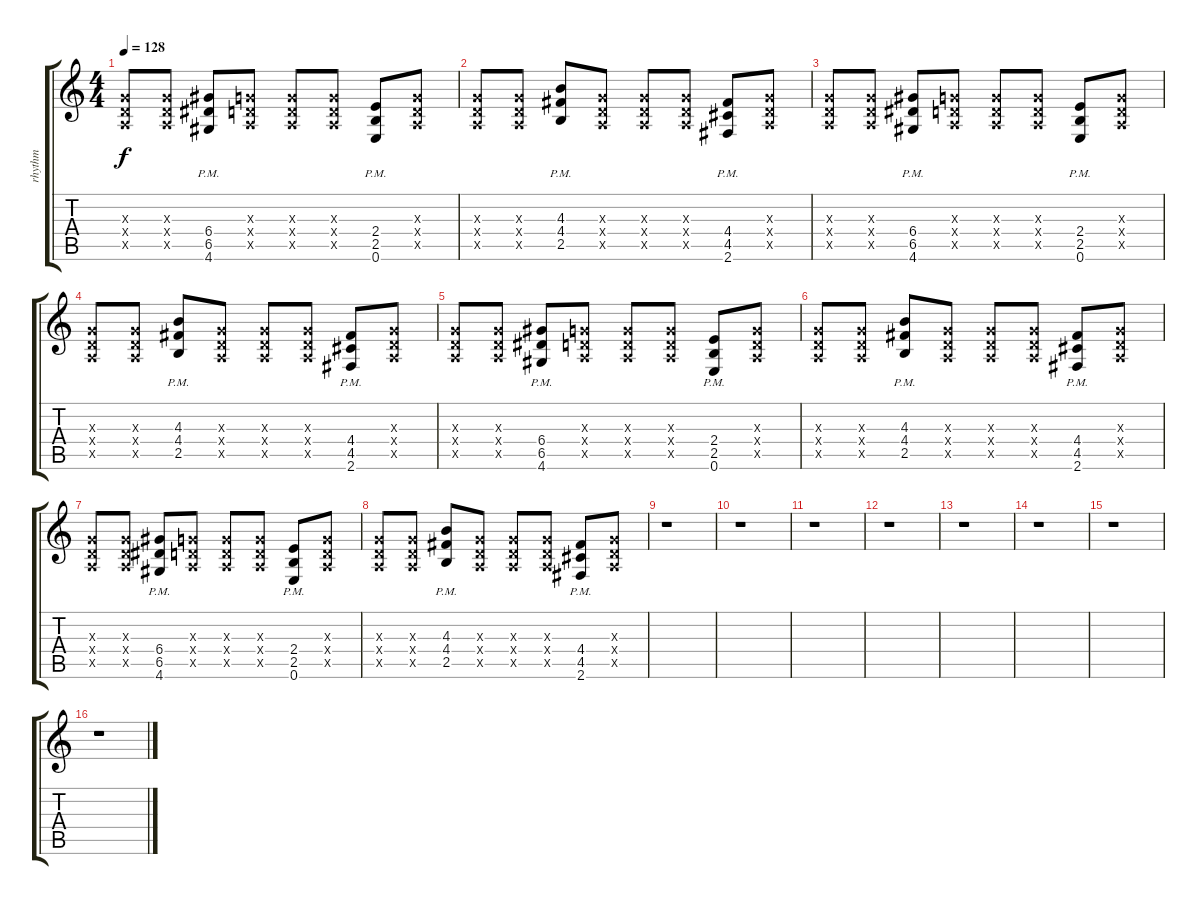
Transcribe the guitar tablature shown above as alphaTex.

\track ("rhythm" "rhythm") {instrument overdrivenguitar}
\staff {score tabs}
\tuning (E4 B3 G3 D3 A2 E2) {hide}
\ts (4 4)
\tempo 128
\clef g2
\ks c
(0.3{x} 0.4{x} 0.5{x}).8{dy f} (0.3{x} 0.4{x} 0.5{x}).8 (6.4{pm} 6.5{pm} 4.6{pm}).8 (0.3{x} 0.4{x} 0.5{x}).8 (0.3{x} 0.4{x} 0.5{x}).8 (0.3{x} 0.4{x} 0.5{x}).8 (2.4{pm} 2.5{pm} 0.6{pm}).8 (0.3{x} 0.4{x} 0.5{x}).8 |
(0.3{x} 0.4{x} 0.5{x}).8 (0.3{x} 0.4{x} 0.5{x}).8 (4.3{pm} 4.4{pm} 2.5{pm}).8 (0.3{x} 0.4{x} 0.5{x}).8 (0.3{x} 0.4{x} 0.5{x}).8 (0.3{x} 0.4{x} 0.5{x}).8 (4.4{pm} 4.5{pm} 2.6{pm}).8 (0.3{x} 0.4{x} 0.5{x}).8 |
(0.3{x} 0.4{x} 0.5{x}).8 (0.3{x} 0.4{x} 0.5{x}).8 (6.4{pm} 6.5{pm} 4.6{pm}).8 (0.3{x} 0.4{x} 0.5{x}).8 (0.3{x} 0.4{x} 0.5{x}).8 (0.3{x} 0.4{x} 0.5{x}).8 (2.4{pm} 2.5{pm} 0.6{pm}).8 (0.3{x} 0.4{x} 0.5{x}).8 |
(0.3{x} 0.4{x} 0.5{x}).8 (0.3{x} 0.4{x} 0.5{x}).8 (4.3{pm} 4.4{pm} 2.5{pm}).8 (0.3{x} 0.4{x} 0.5{x}).8 (0.3{x} 0.4{x} 0.5{x}).8 (0.3{x} 0.4{x} 0.5{x}).8 (4.4{pm} 4.5{pm} 2.6{pm}).8 (0.3{x} 0.4{x} 0.5{x}).8 |
(0.3{x} 0.4{x} 0.5{x}).8 (0.3{x} 0.4{x} 0.5{x}).8 (6.4{pm} 6.5{pm} 4.6{pm}).8 (0.3{x} 0.4{x} 0.5{x}).8 (0.3{x} 0.4{x} 0.5{x}).8 (0.3{x} 0.4{x} 0.5{x}).8 (2.4{pm} 2.5{pm} 0.6{pm}).8 (0.3{x} 0.4{x} 0.5{x}).8 |
(0.3{x} 0.4{x} 0.5{x}).8 (0.3{x} 0.4{x} 0.5{x}).8 (4.3{pm} 4.4{pm} 2.5{pm}).8 (0.3{x} 0.4{x} 0.5{x}).8 (0.3{x} 0.4{x} 0.5{x}).8 (0.3{x} 0.4{x} 0.5{x}).8 (4.4{pm} 4.5{pm} 2.6{pm}).8 (0.3{x} 0.4{x} 0.5{x}).8 |
(0.3{x} 0.4{x} 0.5{x}).8 (0.3{x} 0.4{x} 0.5{x}).8 (6.4{pm} 6.5{pm} 4.6{pm}).8 (0.3{x} 0.4{x} 0.5{x}).8 (0.3{x} 0.4{x} 0.5{x}).8 (0.3{x} 0.4{x} 0.5{x}).8 (2.4{pm} 2.5{pm} 0.6{pm}).8 (0.3{x} 0.4{x} 0.5{x}).8 |
(0.3{x} 0.4{x} 0.5{x}).8 (0.3{x} 0.4{x} 0.5{x}).8 (4.3{pm} 4.4{pm} 2.5{pm}).8 (0.3{x} 0.4{x} 0.5{x}).8 (0.3{x} 0.4{x} 0.5{x}).8 (0.3{x} 0.4{x} 0.5{x}).8 (4.4{pm} 4.5{pm} 2.6{pm}).8 (0.3{x} 0.4{x} 0.5{x}).8 |
r.1 |
r.1 |
r.1 |
r.1 |
r.1 |
r.1 |
r.1 |
r.1
